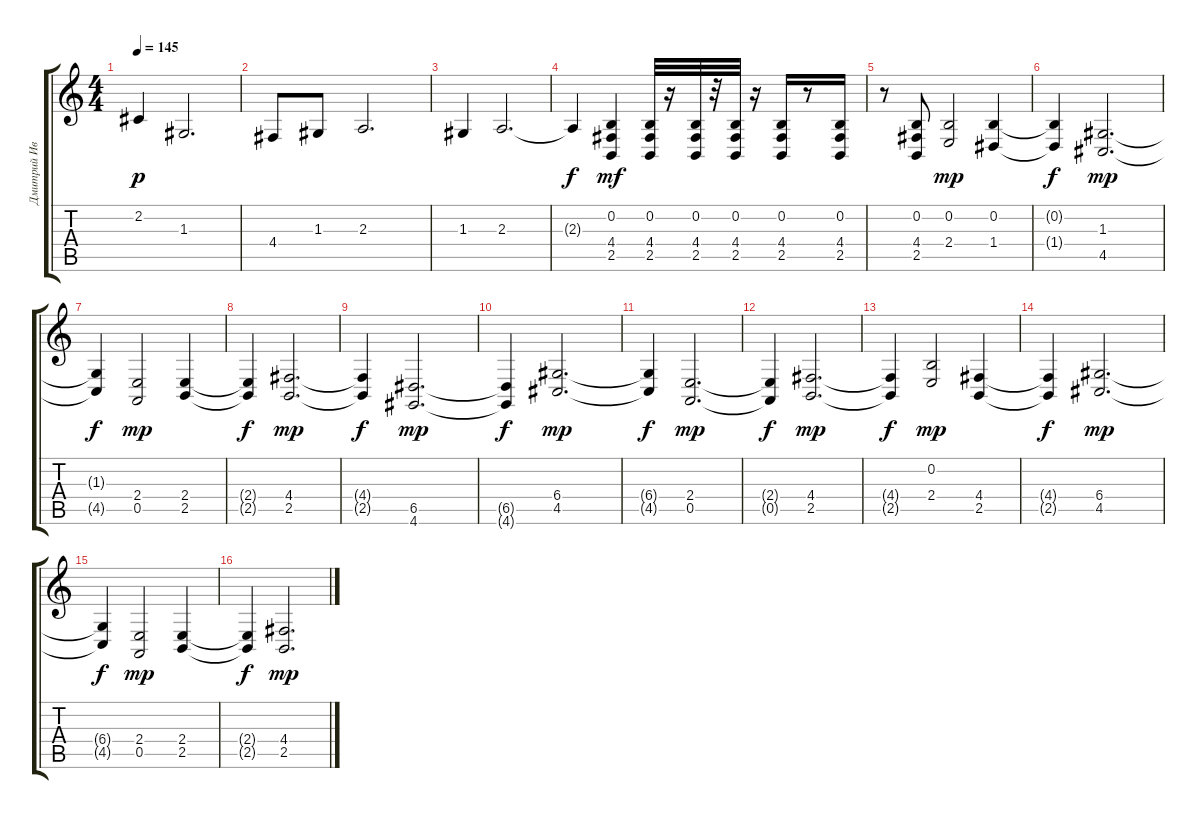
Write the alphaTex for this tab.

\track ("Дмитрий Иванов" "Дмитрий Ив") {instrument frenchhorn}
\staff {score tabs}
\tuning (E4 B3 G3 D3 A2 E2) {hide}
\ts (4 4)
\tempo 145
\clef g2
\ks c
2.2.4{dy p} 1.3.2{d} |
4.4.8 1.3.8 2.3.2{d} |
1.3.4 2.3.2{d} |
2.3{t}.4{dy f} (0.2 4.4 2.5).4{dy mf} (0.2 4.4 2.5).32 r.16 (0.2 4.4 2.5).32 r.32 (0.2 4.4 2.5).32 r.16 (0.2 4.4 2.5).16 r.8 (0.2 4.4 2.5).16 |
r.8 (0.2 4.4 2.5).8 (0.2 2.4).2{dy mp} (0.2 1.4).4 |
(0.2{t} 1.4{t}).4{dy f} (1.3 4.5).2{d dy mp} |
(1.3{t} 4.5{t}).4{dy f} (2.4 0.5).2{dy mp} (2.4 2.5).4 |
(2.4{t} 2.5{t}).4{dy f} (4.4 2.5).2{d dy mp} |
(4.4{t} 2.5{t}).4{dy f} (6.5 4.6).2{d dy mp} |
(6.5{t} 4.6{t}).4{dy f} (6.4 4.5).2{d dy mp} |
(6.4{t} 4.5{t}).4{dy f} (2.4 0.5).2{d dy mp} |
(2.4{t} 0.5{t}).4{dy f} (4.4 2.5).2{d dy mp} |
(4.4{t} 2.5{t}).4{dy f} (0.2 2.4).2{dy mp} (4.4 2.5).4 |
(4.4{t} 2.5{t}).4{dy f} (6.4 4.5).2{d dy mp} |
(6.4{t} 4.5{t}).4{dy f} (2.4 0.5).2{dy mp} (2.4 2.5).4 |
(2.4{t} 2.5{t}).4{dy f} (4.4 2.5).2{d dy mp}
